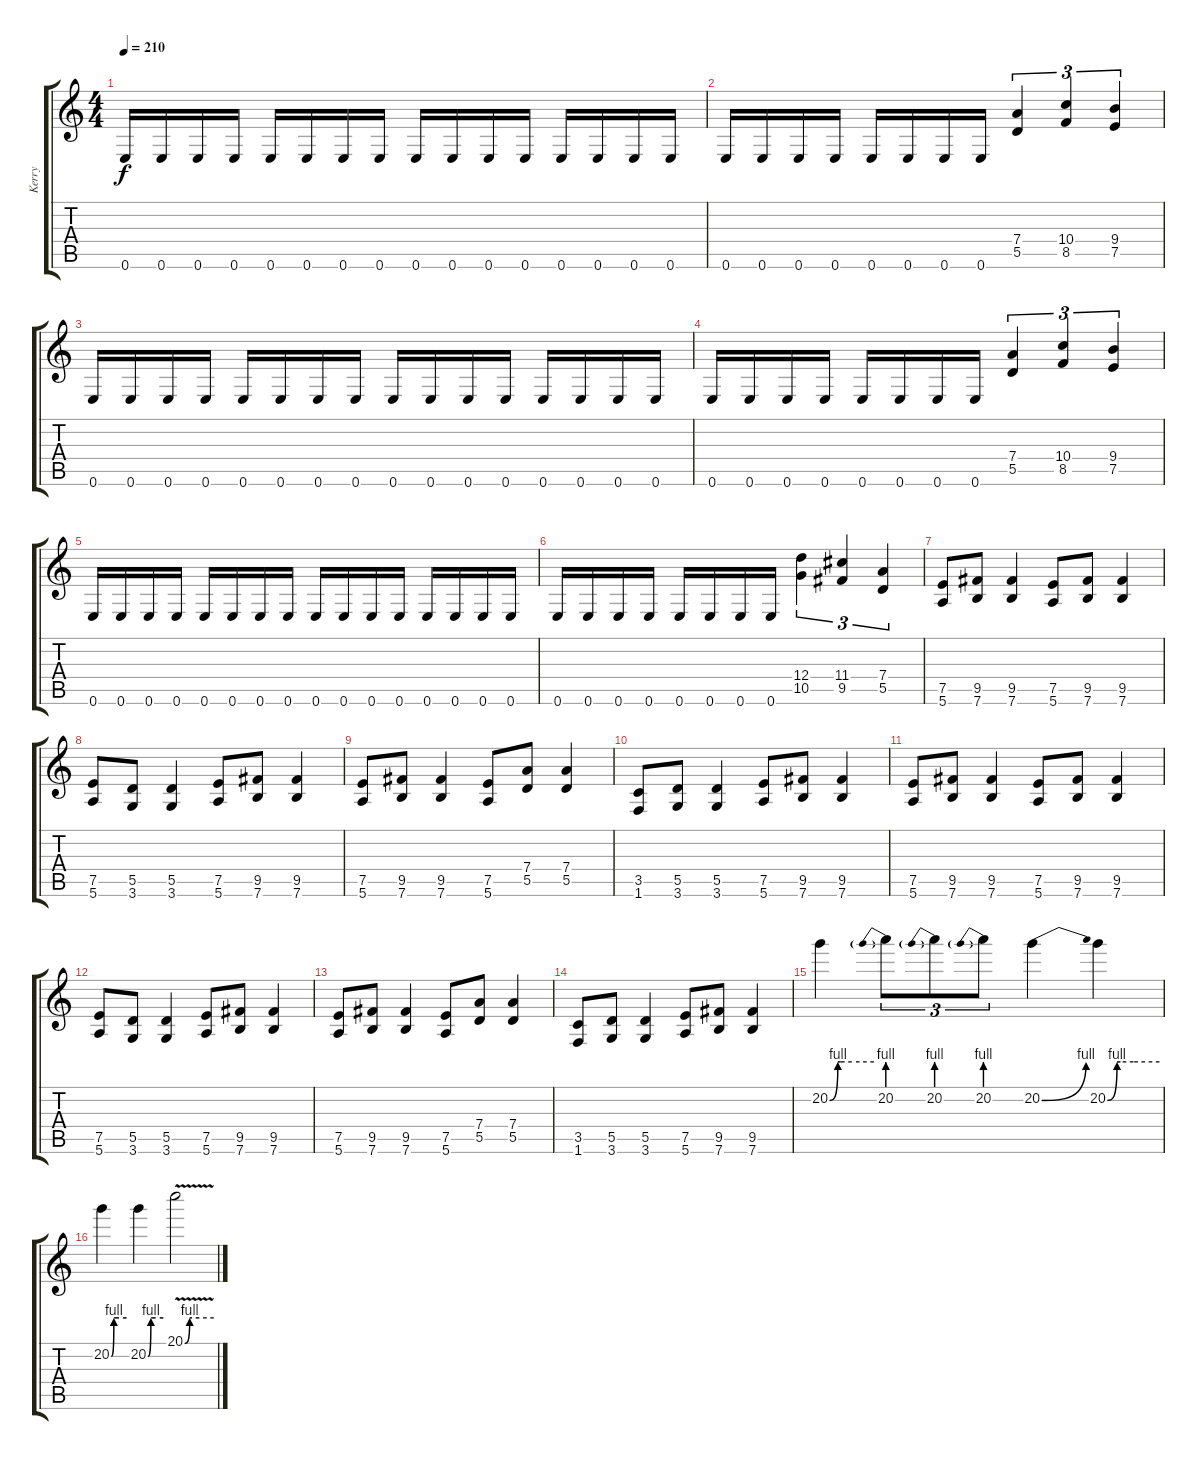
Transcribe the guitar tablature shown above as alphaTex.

\track ("Kerry" "Kerry") {instrument distortionguitar}
\staff {score tabs}
\tuning (E4 B3 G3 D3 A2 E2) {hide}
\ts (4 4)
\tempo 210
\clef g2
\ks c
0.6.16{dy f} 0.6.16 0.6.16 0.6.16 0.6.16 0.6.16 0.6.16 0.6.16 0.6.16 0.6.16 0.6.16 0.6.16 0.6.16 0.6.16 0.6.16 0.6.16 |
0.6.16 0.6.16 0.6.16 0.6.16 0.6.16 0.6.16 0.6.16 0.6.16 (7.4 5.5).4{tu (3 2)} (10.4 8.5).4{tu (3 2)} (9.4 7.5).4{tu (3 2)} |
0.6.16 0.6.16 0.6.16 0.6.16 0.6.16 0.6.16 0.6.16 0.6.16 0.6.16 0.6.16 0.6.16 0.6.16 0.6.16 0.6.16 0.6.16 0.6.16 |
0.6.16 0.6.16 0.6.16 0.6.16 0.6.16 0.6.16 0.6.16 0.6.16 (7.4 5.5).4{tu (3 2)} (10.4 8.5).4{tu (3 2)} (9.4 7.5).4{tu (3 2)} |
0.6.16 0.6.16 0.6.16 0.6.16 0.6.16 0.6.16 0.6.16 0.6.16 0.6.16 0.6.16 0.6.16 0.6.16 0.6.16 0.6.16 0.6.16 0.6.16 |
0.6.16 0.6.16 0.6.16 0.6.16 0.6.16 0.6.16 0.6.16 0.6.16 (12.4 10.5).4{tu (3 2)} (11.4 9.5).4{tu (3 2)} (7.4 5.5).4{tu (3 2)} |
(7.5 5.6).8 (9.5 7.6).8 (9.5 7.6).4 (7.5 5.6).8 (9.5 7.6).8 (9.5 7.6).4 |
(7.5 5.6).8 (5.5 3.6).8 (5.5 3.6).4 (7.5 5.6).8 (9.5 7.6).8 (9.5 7.6).4 |
(7.5 5.6).8 (9.5 7.6).8 (9.5 7.6).4 (7.5 5.6).8 (7.4 5.5).8 (7.4 5.5).4 |
(3.5 1.6).8 (5.5 3.6).8 (5.5 3.6).4 (7.5 5.6).8 (9.5 7.6).8 (9.5 7.6).4 |
(7.5 5.6).8 (9.5 7.6).8 (9.5 7.6).4 (7.5 5.6).8 (9.5 7.6).8 (9.5 7.6).4 |
(7.5 5.6).8 (5.5 3.6).8 (5.5 3.6).4 (7.5 5.6).8 (9.5 7.6).8 (9.5 7.6).4 |
(7.5 5.6).8 (9.5 7.6).8 (9.5 7.6).4 (7.5 5.6).8 (7.4 5.5).8 (7.4 5.5).4 |
(3.5 1.6).8 (5.5 3.6).8 (5.5 3.6).4 (7.5 5.6).8 (9.5 7.6).8 (9.5 7.6).4 |
20.2{be (custom 0 0 11 4 15 4 30 4 60 4)}.4 20.2{be (prebend 0 4 60 4)}.8{tu (3 2)} 20.2{be (prebend 0 4 60 4)}.8{tu (3 2)} 20.2{be (prebend 0 4 60 4)}.8{tu (3 2)} 20.2{be (bend 0 0 60 4)}.4 20.2{be (custom 0 0 11 4 15 4 30 4 60 4)}.4 |
20.2{be (custom 0 0 10 4 14 4 30 4 60 4)}.4 20.2{be (custom 0 0 11 4 14 4 30 4 60 4)}.4 20.1{be (custom 0 0 10 4 15 4 30 4 60 4) v}.2
